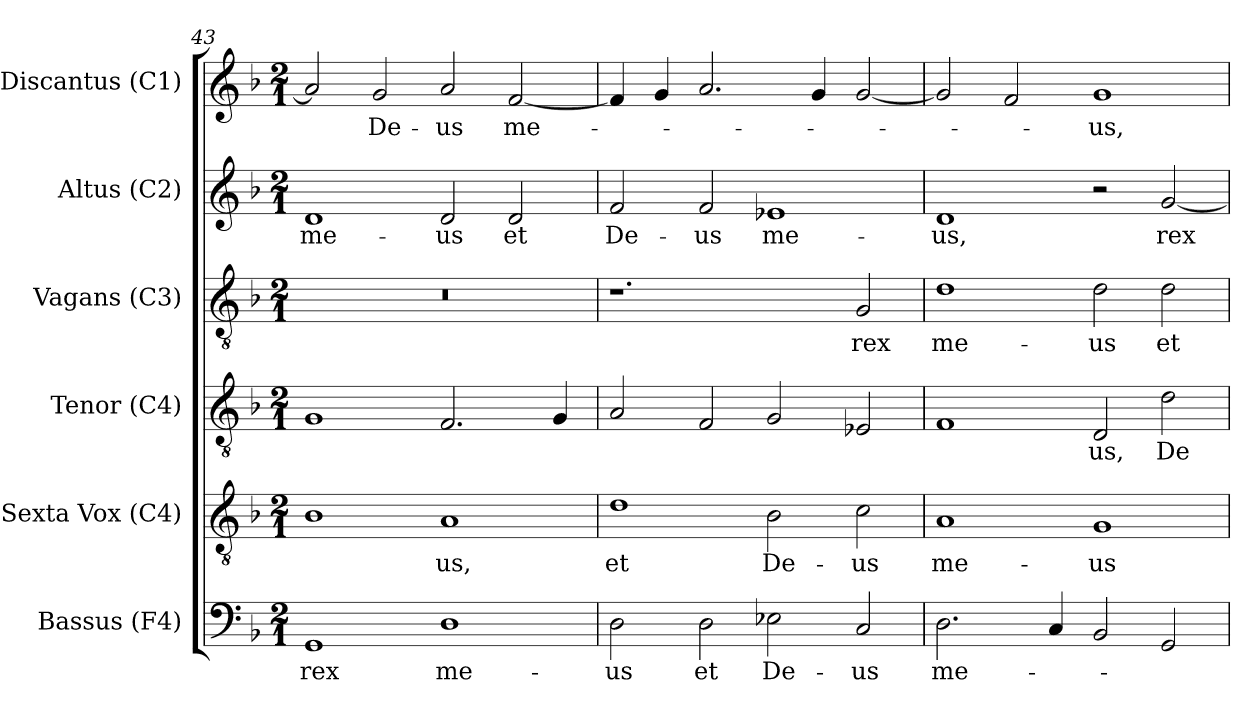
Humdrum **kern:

**kern	**text	**kern	**text	**kern	**text	**kern	**text	**kern	**text	**kern	**text
*part6	*part6	*part5	*part5	*part4	*part4	*part3	*part3	*part2	*part2	*part1	*part1
*staff6	*staff6	*staff5	*staff5	*staff4	*staff4	*staff3	*staff3	*staff2	*staff2	*staff1	*staff1
*I"Bassus (F4)	*	*I"Sexta Vox (C4)	*	*I"Tenor (C4)	*	*I"Vagans (C3)	*	*I"Altus (C2)	*	*I"Discantus (C1)	*
*I'B.	*	*I'SV.	*	*I'T.	*	*I'V.	*	*I'A.	*	*I'D.	*
*clefF4	*	*clefGv2	*	*clefGv2	*	*clefGv2	*	*clefG2	*	*clefG2	*
*	*	*	*	*	*	*ITrd7c12	*	*ITrd7c12	*	*	*
*k[b-]	*	*k[b-]	*	*k[b-]	*	*k[b-]	*	*k[b-]	*	*k[b-]	*
*F:	*	*F:	*	*F:	*	*F:	*	*F:	*	*F:	*
*M2/1	*	*M2/1	*	*M2/1	*	*M2/1	*	*M2/1	*	*M2/1	*
=43	=43	=43	=43	=43	=43	=43	=43	=43	=43	=43	=43
!	!LO:LY:b:color=#000000	!	!	!	!	!LO:N:vis=1	!	!	!	!	!
!	!	!	!	!	!	!	!	!	!LO:LY:b:color=#000000	!	!
1GGi	rex	1B-i	.	1Gi	.	0r	.	1Di	me-	2ai/]	.
!	!	!	!	!	!	!	!	!	!	!	!LO:LY:b:color=#000000
.	.	.	.	.	.	.	.	.	.	2gi/	De-
!	!LO:LY:b:color=#000000	!	!	!	!	!	!	!	!	!	!
!	!	!	!LO:LY:b:color=#000000	!	!	!	!	!	!	!	!
!	!	!	!	!	!	!	!	!	!LO:LY:b:color=#000000	!	!
!	!	!	!	!	!	!	!	!	!	!	!LO:LY:b:color=#000000
1Di	me-	1Ai	-us,	2.Fi/	.	.	.	2Di/	-us	2ai/	-us
!	!	!	!	!	!	!	!	!	!LO:LY:b:color=#000000	!	!
!	!	!	!	!	!	!	!	!	!	!	!LO:LY:b:color=#000000
.	.	.	.	.	.	.	.	2Di/	et	[2fi/	me-
.	.	.	.	4Gi/	.	.	.	.	.	.	.
=44	=44	=44	=44	=44	=44	=44	=44	=44	=44	=44	=44
!	!LO:LY:b:color=#000000	!	!	!	!	!	!	!	!	!	!
!	!	!	!LO:LY:b:color=#000000	!	!	!	!	!	!	!	!
!	!	!	!	!	!	!	!	!	!LO:LY:b:color=#000000	!	!
2Di\	-us	1di	et	2Ai/	.	1.r	.	2Fi/	De-	4fi/]	.
.	.	.	.	.	.	.	.	.	.	4gi/	.
!	!LO:LY:b:color=#000000	!	!	!	!	!	!	!	!	!	!
!	!	!	!	!	!	!	!	!	!LO:LY:b:color=#000000	!	!
2Di\	et	.	.	2Fi/	.	.	.	2Fi/	-us	2.ai/	.
!	!LO:LY:b:color=#000000	!	!	!	!	!	!	!	!	!	!
!	!	!	!LO:LY:b:color=#000000	!	!	!	!	!	!	!	!
!	!	!	!	!	!	!	!	!	!LO:LY:b:color=#000000	!	!
2E-i\	De-	2B-i\	De-	2Gi/	.	.	.	1E-Xi	me-	.	.
.	.	.	.	.	.	.	.	.	.	4gi/	.
!	!LO:LY:b:color=#000000	!	!	!	!	!	!	!	!	!	!
!	!	!	!LO:LY:b:color=#000000	!	!	!	!	!	!	!	!
!	!	!	!	!	!	!	!LO:LY:b:color=#000000	!	!	!	!
2Ci/	-us	2ci\	-us	2E-Xi/	.	2GGi/	rex	.	.	[2gi/	.
=45	=45	=45	=45	=45	=45	=45	=45	=45	=45	=45	=45
!	!LO:LY:b:color=#000000	!	!	!	!	!	!	!	!	!	!
!	!	!	!LO:LY:b:color=#000000	!	!	!	!	!	!	!	!
!	!	!	!	!	!	!	!LO:LY:b:color=#000000	!	!	!	!
!	!	!	!	!	!	!	!	!	!LO:LY:b:color=#000000	!	!
2.Di\	me-	1Ai	me-	1Fi	.	1Di	me-	1Di	-us,	2gi/]	.
.	.	.	.	.	.	.	.	.	.	2fi/	.
4Ci/	.	.	.	.	.	.	.	.	.	.	.
!	!	!	!LO:LY:b:color=#000000	!	!	!	!	!	!	!	!
!	!	!	!	!	!LO:LY:b:color=#000000	!	!	!	!	!	!
!	!	!	!	!	!	!	!LO:LY:b:color=#000000	!	!	!	!
!	!	!	!	!	!	!	!	!	!	!	!LO:LY:b:color=#000000
2BB-i/	.	1Gi	-us	2Di/	-us,	2Di\	-us	2r	.	1gi	-us,
!	!	!	!	!	!LO:LY:b:color=#000000	!	!	!	!	!	!
!	!	!	!	!	!	!	!LO:LY:b:color=#000000	!	!	!	!
!	!	!	!	!	!	!	!	!	!LO:LY:b:color=#000000	!	!
2GGi/	.	.	.	2di\	De-	2Di\	et	[2Gi/	rex	.	.
=	=	=	=	=	=	=	=	=	=	=	=
*-	*-	*-	*-	*-	*-	*-	*-	*-	*-	*-	*-
